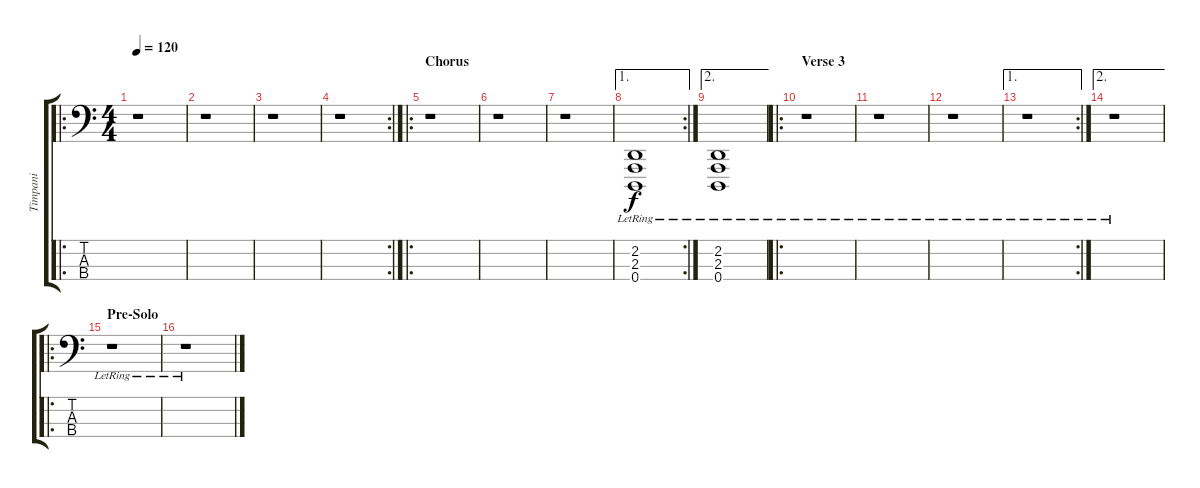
\track ("Timpani" "Timpani") {instrument timpani}
\staff {score tabs}
\tuning (F2 C2 G1 D1) {hide}
\ro
\ts (4 4)
\tempo 120
\clef f4
\ks c
r.1{dy f} |
r.1 |
r.1 |
\rc 2
r.1 |
\ro
\section ("" "Chorus")
r.1 |
r.1 |
r.1 |
\ae 1
\rc 2
(2.2{lr} 2.3 0.4).1 |
\ae 2
(2.2{lr} 2.3 0.4).1 |
\ro
\section ("" "Verse 3")
r.1 |
r.1 |
r.1 |
\ae 1
\rc 2
r.1 |
\ae 2
r.1 |
\ro
\section ("" "Pre-Solo")
r.1 |
r.1
